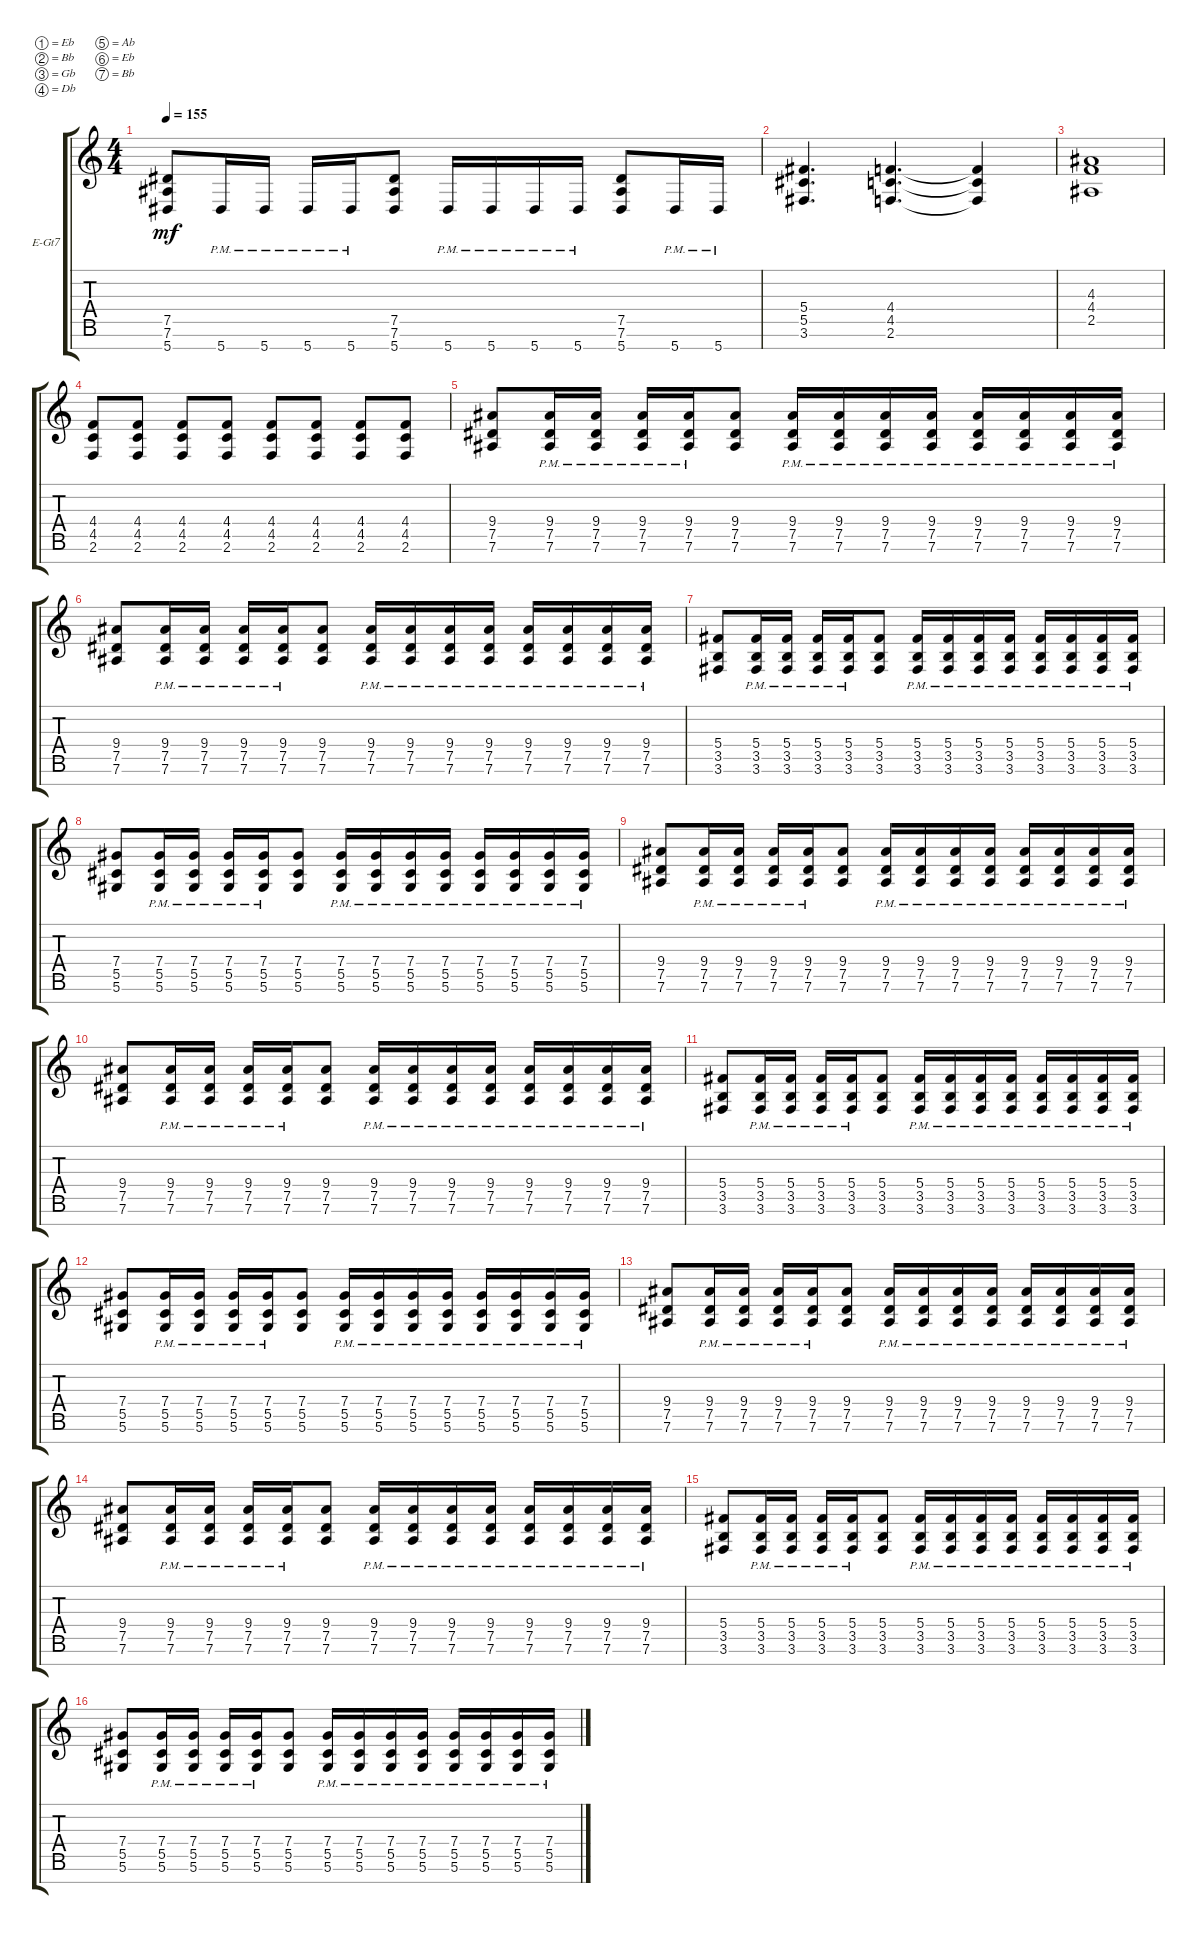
\defaultSystemsLayout 4
\bracketExtendMode groupsimilarinstruments
\firstSystemTrackNameOrientation horizontal
\otherSystemsTrackNameOrientation horizontal
\track ("Electric Guitar" "E-Gt7") {instrument distortionguitar}
\staff {score tabs}
\tuning (Eb4 Bb3 Gb3 Db3 Ab2 Eb2 Bb1)
\ts (4 4)
\tempo 155
\clef g2
\scale
0.333333
\ks c
(7.5 7.6 5.7).8{dy mf} 5.7{pm}.16 5.7{pm}.16 5.7{pm}.16 5.7{pm}.16 (7.5 7.6 5.7).8 5.7{pm}.16 5.7{pm}.16 5.7{pm}.16 5.7{pm}.16 (7.5 7.6 5.7).8 5.7{pm}.16 5.7{pm}.16 |
\scale
0.333333 (5.4 5.5 3.6).4{d} (4.4 4.5 2.6).4{d} (4.4{t} 4.5{t} 2.6{t}).4 |
\scale
0.333333 (4.3 4.4 2.5).1 |
\scale
0.333333 (4.4 4.5 2.6).8 (4.4 4.5 2.6).8 (4.4 4.5 2.6).8 (4.4 4.5 2.6).8 (4.4 4.5 2.6).8 (4.4 4.5 2.6).8 (4.4 4.5 2.6).8 (4.4 4.5 2.6).8 |
\scale
0.333333 (9.4 7.5 7.6).8 (9.4{pm} 7.5{pm} 7.6{pm}).16 (9.4{pm} 7.5{pm} 7.6{pm}).16 (9.4{pm} 7.5{pm} 7.6{pm}).16 (9.4{pm} 7.5{pm} 7.6{pm}).16 (9.4 7.5 7.6).8 (9.4{pm} 7.5{pm} 7.6{pm}).16 (9.4{pm} 7.5{pm} 7.6{pm}).16 (9.4{pm} 7.5{pm} 7.6{pm}).16 (9.4{pm} 7.5{pm} 7.6{pm}).16 (9.4{pm} 7.5{pm} 7.6{pm}).16 (9.4{pm} 7.5{pm} 7.6{pm}).16 (9.4{pm} 7.5{pm} 7.6{pm}).16 (9.4{pm} 7.5{pm} 7.6{pm}).16 |
\scale
0.333333 (9.4 7.5 7.6).8 (9.4{pm} 7.5{pm} 7.6{pm}).16 (9.4{pm} 7.5{pm} 7.6{pm}).16 (9.4{pm} 7.5{pm} 7.6{pm}).16 (9.4{pm} 7.5{pm} 7.6{pm}).16 (9.4 7.5 7.6).8 (9.4{pm} 7.5{pm} 7.6{pm}).16 (9.4{pm} 7.5{pm} 7.6{pm}).16 (9.4{pm} 7.5{pm} 7.6{pm}).16 (9.4{pm} 7.5{pm} 7.6{pm}).16 (9.4{pm} 7.5{pm} 7.6{pm}).16 (9.4{pm} 7.5{pm} 7.6{pm}).16 (9.4{pm} 7.5{pm} 7.6{pm}).16 (9.4{pm} 7.5{pm} 7.6{pm}).16 |
\scale
0.333333 (5.4 3.5 3.6).8 (5.4{pm} 3.5{pm} 3.6{pm}).16 (5.4{pm} 3.5{pm} 3.6{pm}).16 (5.4{pm} 3.5{pm} 3.6{pm}).16 (5.4{pm} 3.5{pm} 3.6{pm}).16 (5.4 3.5 3.6).8 (5.4{pm} 3.5{pm} 3.6{pm}).16 (5.4{pm} 3.5{pm} 3.6{pm}).16 (5.4{pm} 3.5{pm} 3.6{pm}).16 (5.4{pm} 3.5{pm} 3.6{pm}).16 (5.4{pm} 3.5{pm} 3.6{pm}).16 (5.4{pm} 3.5{pm} 3.6{pm}).16 (5.4{pm} 3.5{pm} 3.6{pm}).16 (5.4{pm} 3.5{pm} 3.6{pm}).16 |
\scale
0.333333 (7.4 5.5 5.6).8 (7.4{pm} 5.5{pm} 5.6{pm}).16 (7.4{pm} 5.5{pm} 5.6{pm}).16 (7.4{pm} 5.5{pm} 5.6{pm}).16 (7.4{pm} 5.5{pm} 5.6{pm}).16 (7.4 5.5 5.6).8 (7.4{pm} 5.5{pm} 5.6{pm}).16 (7.4{pm} 5.5{pm} 5.6{pm}).16 (7.4{pm} 5.5{pm} 5.6{pm}).16 (7.4{pm} 5.5{pm} 5.6{pm}).16 (7.4{pm} 5.5{pm} 5.6{pm}).16 (7.4{pm} 5.5{pm} 5.6{pm}).16 (7.4{pm} 5.5{pm} 5.6{pm}).16 (7.4{pm} 5.5{pm} 5.6{pm}).16 |
\scale
0.333333 (9.4 7.5 7.6).8 (9.4{pm} 7.5{pm} 7.6{pm}).16 (9.4{pm} 7.5{pm} 7.6{pm}).16 (9.4{pm} 7.5{pm} 7.6{pm}).16 (9.4{pm} 7.5{pm} 7.6{pm}).16 (9.4 7.5 7.6).8 (9.4{pm} 7.5{pm} 7.6{pm}).16 (9.4{pm} 7.5{pm} 7.6{pm}).16 (9.4{pm} 7.5{pm} 7.6{pm}).16 (9.4{pm} 7.5{pm} 7.6{pm}).16 (9.4{pm} 7.5{pm} 7.6{pm}).16 (9.4{pm} 7.5{pm} 7.6{pm}).16 (9.4{pm} 7.5{pm} 7.6{pm}).16 (9.4{pm} 7.5{pm} 7.6{pm}).16 |
\scale
0.333333 (9.4 7.5 7.6).8 (9.4{pm} 7.5{pm} 7.6{pm}).16 (9.4{pm} 7.5{pm} 7.6{pm}).16 (9.4{pm} 7.5{pm} 7.6{pm}).16 (9.4{pm} 7.5{pm} 7.6{pm}).16 (9.4 7.5 7.6).8 (9.4{pm} 7.5{pm} 7.6{pm}).16 (9.4{pm} 7.5{pm} 7.6{pm}).16 (9.4{pm} 7.5{pm} 7.6{pm}).16 (9.4{pm} 7.5{pm} 7.6{pm}).16 (9.4{pm} 7.5{pm} 7.6{pm}).16 (9.4{pm} 7.5{pm} 7.6{pm}).16 (9.4{pm} 7.5{pm} 7.6{pm}).16 (9.4{pm} 7.5{pm} 7.6{pm}).16 |
\scale
0.333333 (5.4 3.5 3.6).8 (5.4{pm} 3.5{pm} 3.6{pm}).16 (5.4{pm} 3.5{pm} 3.6{pm}).16 (5.4{pm} 3.5{pm} 3.6{pm}).16 (5.4{pm} 3.5{pm} 3.6{pm}).16 (5.4 3.5 3.6).8 (5.4{pm} 3.5{pm} 3.6{pm}).16 (5.4{pm} 3.5{pm} 3.6{pm}).16 (5.4{pm} 3.5{pm} 3.6{pm}).16 (5.4{pm} 3.5{pm} 3.6{pm}).16 (5.4{pm} 3.5{pm} 3.6{pm}).16 (5.4{pm} 3.5{pm} 3.6{pm}).16 (5.4{pm} 3.5{pm} 3.6{pm}).16 (5.4{pm} 3.5{pm} 3.6{pm}).16 |
\scale
0.333333 (7.4 5.5 5.6).8 (7.4{pm} 5.5{pm} 5.6{pm}).16 (7.4{pm} 5.5{pm} 5.6{pm}).16 (7.4{pm} 5.5{pm} 5.6{pm}).16 (7.4{pm} 5.5{pm} 5.6{pm}).16 (7.4 5.5 5.6).8 (7.4{pm} 5.5{pm} 5.6{pm}).16 (7.4{pm} 5.5{pm} 5.6{pm}).16 (7.4{pm} 5.5{pm} 5.6{pm}).16 (7.4{pm} 5.5{pm} 5.6{pm}).16 (7.4{pm} 5.5{pm} 5.6{pm}).16 (7.4{pm} 5.5{pm} 5.6{pm}).16 (7.4{pm} 5.5{pm} 5.6{pm}).16 (7.4{pm} 5.5{pm} 5.6{pm}).16 |
\scale
0.333333 (9.4 7.5 7.6).8 (9.4{pm} 7.5{pm} 7.6{pm}).16 (9.4{pm} 7.5{pm} 7.6{pm}).16 (9.4{pm} 7.5{pm} 7.6{pm}).16 (9.4{pm} 7.5{pm} 7.6{pm}).16 (9.4 7.5 7.6).8 (9.4{pm} 7.5{pm} 7.6{pm}).16 (9.4{pm} 7.5{pm} 7.6{pm}).16 (9.4{pm} 7.5{pm} 7.6{pm}).16 (9.4{pm} 7.5{pm} 7.6{pm}).16 (9.4{pm} 7.5{pm} 7.6{pm}).16 (9.4{pm} 7.5{pm} 7.6{pm}).16 (9.4{pm} 7.5{pm} 7.6{pm}).16 (9.4{pm} 7.5{pm} 7.6{pm}).16 |
\scale
0.333333 (9.4 7.5 7.6).8 (9.4{pm} 7.5{pm} 7.6{pm}).16 (9.4{pm} 7.5{pm} 7.6{pm}).16 (9.4{pm} 7.5{pm} 7.6{pm}).16 (9.4{pm} 7.5{pm} 7.6{pm}).16 (9.4 7.5 7.6).8 (9.4{pm} 7.5{pm} 7.6{pm}).16 (9.4{pm} 7.5{pm} 7.6{pm}).16 (9.4{pm} 7.5{pm} 7.6{pm}).16 (9.4{pm} 7.5{pm} 7.6{pm}).16 (9.4{pm} 7.5{pm} 7.6{pm}).16 (9.4{pm} 7.5{pm} 7.6{pm}).16 (9.4{pm} 7.5{pm} 7.6{pm}).16 (9.4{pm} 7.5{pm} 7.6{pm}).16 |
\scale
0.333333 (5.4 3.5 3.6).8 (5.4{pm} 3.5{pm} 3.6{pm}).16 (5.4{pm} 3.5{pm} 3.6{pm}).16 (5.4{pm} 3.5{pm} 3.6{pm}).16 (5.4{pm} 3.5{pm} 3.6{pm}).16 (5.4 3.5 3.6).8 (5.4{pm} 3.5{pm} 3.6{pm}).16 (5.4{pm} 3.5{pm} 3.6{pm}).16 (5.4{pm} 3.5{pm} 3.6{pm}).16 (5.4{pm} 3.5{pm} 3.6{pm}).16 (5.4{pm} 3.5{pm} 3.6{pm}).16 (5.4{pm} 3.5{pm} 3.6{pm}).16 (5.4{pm} 3.5{pm} 3.6{pm}).16 (5.4{pm} 3.5{pm} 3.6{pm}).16 |
\scale
0.333333 (7.4 5.5 5.6).8 (7.4{pm} 5.5{pm} 5.6{pm}).16 (7.4{pm} 5.5{pm} 5.6{pm}).16 (7.4{pm} 5.5{pm} 5.6{pm}).16 (7.4{pm} 5.5{pm} 5.6{pm}).16 (7.4 5.5 5.6).8 (7.4{pm} 5.5{pm} 5.6{pm}).16 (7.4{pm} 5.5{pm} 5.6{pm}).16 (7.4{pm} 5.5{pm} 5.6{pm}).16 (7.4{pm} 5.5{pm} 5.6{pm}).16 (7.4{pm} 5.5{pm} 5.6{pm}).16 (7.4{pm} 5.5{pm} 5.6{pm}).16 (7.4{pm} 5.5{pm} 5.6{pm}).16 (7.4{pm} 5.5{pm} 5.6{pm}).16
